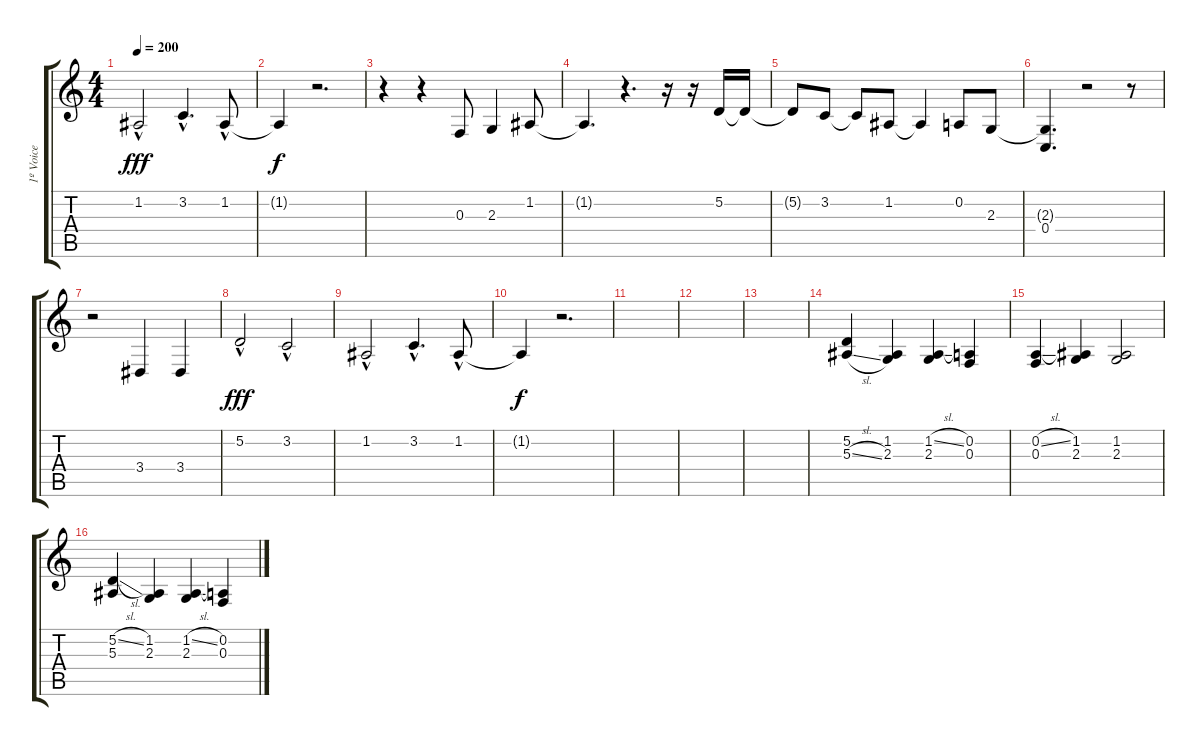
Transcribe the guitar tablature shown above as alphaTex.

\track ("1º Voice" "1º Voice") {instrument clarinet}
\staff {score tabs}
\tuning (D4 A3 F3 C3 G2 C2) {hide}
\ts (4 4)
\tempo 200
\clef g2
\ks c
1.2{hac}.2{dy fff} 3.2{hac}.4{d} 1.2{hac}.8 |
1.2{t}.4{dy f} r.2{d} |
r.4 r.4 0.3.8 2.3.4 1.2.8 |
1.2{t}.4{d} r.4{d} r.16 r.16 5.2.16 5.2{t}.16 |
5.2{t}.8 3.2.8 3.2{t}.8 1.2.8 1.2{t}.4 0.2.8 2.3.8 |
(2.3{t} 0.4).4{d} r.2 r.8 |
r.2 3.4.4 3.4.4 |
5.2{hac}.2{dy fff} 3.2{hac}.2 |
1.2{hac}.2 3.2{hac}.4{d} 1.2{hac}.8 |
1.2{t}.4{dy f} r.2{d} |
|
|
|
(5.2 5.3{sl}).4 (1.2 2.3).4 (1.2{sl} 2.3).4 (0.2 0.3).4 |
(0.2{sl} 0.3).4 (1.2 2.3).4 (1.2 2.3).2 |
(5.2{sl} 5.3).4 (1.2 2.3).4 (1.2{sl} 2.3).4 (0.2 0.3).4
